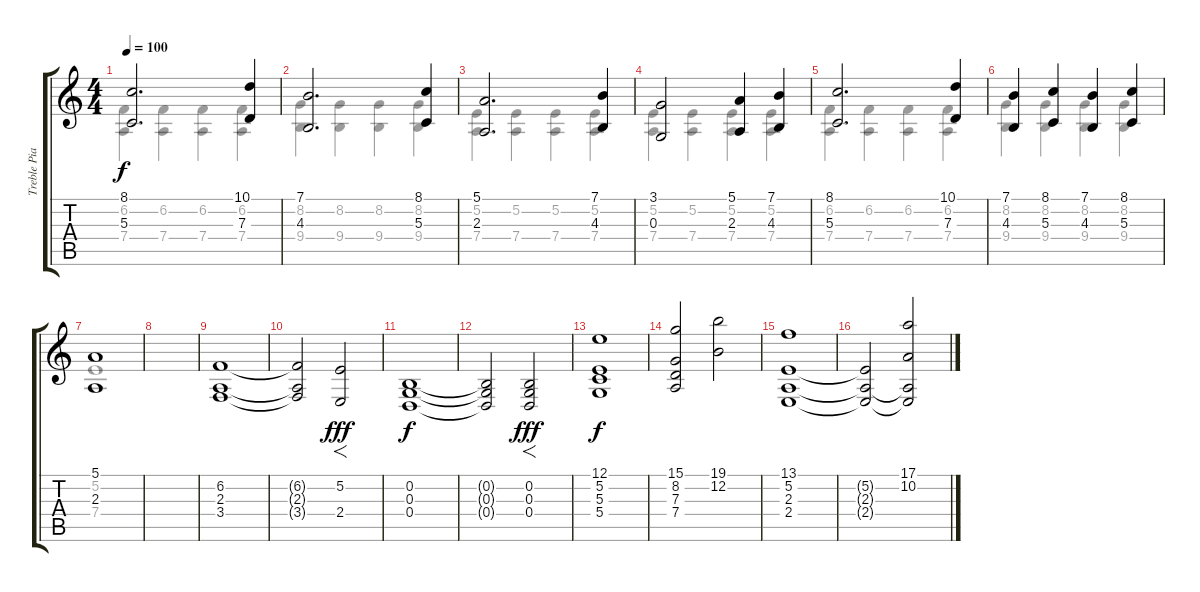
\track ("Treble Piano" "Treble Pia") {instrument acousticgrandpiano}
\staff {score tabs}
\tuning (E4 B3 G3 D3 A2 E2) {hide}
\voice
\ts (4 4)
\tempo 100
\clef g2
\ks aminor
(8.1 5.3).2{d dy f} (10.1 7.3).4 |
(7.1 4.3).2{d} (8.1 5.3).4 |
(5.1 2.3).2{d} (7.1 4.3).4 |
(3.1 0.3).2 (5.1 2.3).4 (7.1 4.3).4 |
(8.1 5.3).2{d} (10.1 7.3).4 |
(7.1 4.3).4 (8.1 5.3).4 (7.1 4.3).4 (8.1 5.3).4 |
(5.1 2.3).1 |
|
(6.2 2.3 3.4).1 |
(6.2{t} 2.3{t} 3.4{t}).2 (5.2 2.4).2{f dy fff} |
(0.2 0.3 0.4).1{dy f} |
(0.2{t} 0.3{t} 0.4{t}).2 (0.2 0.3 0.4).2{f dy fff} |
(12.1 5.2 5.3 5.4).1{dy f} |
(15.1 8.2 7.3 7.4).2 (19.1 12.2).2 |
(13.1 5.2 2.3 2.4).1 |
(5.2{t} 2.3{t} 2.4{t}).2 (17.1 10.2 2.3{t} 2.4{t}).2
\voice
\clef g2
\ottava regular
\simile none
\ks aminor
(6.2 7.4).4{dy f} (6.2 7.4).4 (6.2 7.4).4 (6.2 7.4).4 |
(8.2 9.4).4 (8.2 9.4).4 (8.2 9.4).4 (8.2 9.4).4 |
(5.2 7.4).4 (5.2 7.4).4 (5.2 7.4).4 (5.2 7.4).4 |
(5.2 7.4).4 (5.2 7.4).4 (5.2 7.4).4 (5.2 7.4).4 |
(6.2 7.4).4 (6.2 7.4).4 (6.2 7.4).4 (6.2 7.4).4 |
(8.2 9.4).4 (8.2 9.4).4 (8.2 9.4).4 (8.2 9.4).4 |
(5.2 7.4).1 |
|
|
|
|
|
|
|
|
